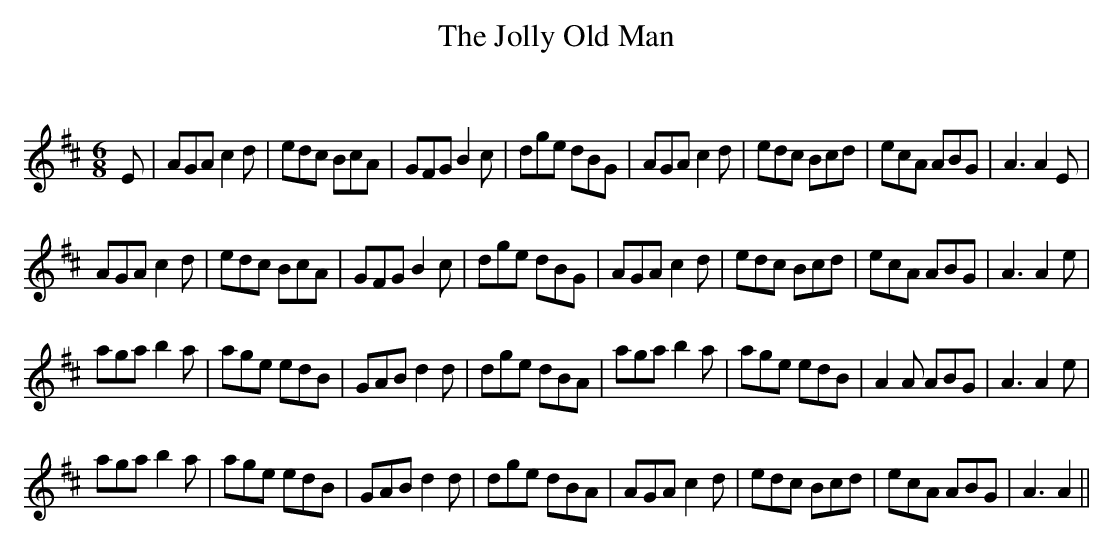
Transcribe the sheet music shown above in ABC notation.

X:1
T: The Jolly Old Man
C:
Q:180
K:D
M:6/8
L:1/16
E2|A2G2A2 c4d2|e2d2c2 B2c2A2|G2F2G2 B4c2|d2g2e2 d2B2G2|A2G2A2 c4d2|e2d2c2 B2c2d2|e2c2A2 A2B2G2|A6 A4E2|
A2G2A2 c4d2|e2d2c2 B2c2A2|G2F2G2 B4c2|d2g2e2 d2B2G2|A2G2A2 c4d2|e2d2c2 B2c2d2|e2c2A2 A2B2G2|A6A4e2|
a2g2a2 b4a2|a2g2e2 e2d2B2|G2A2B2 d4d2|d2g2e2 d2B2A2|a2g2a2 b4a2|a2g2e2 e2d2B2|A4A2 A2B2G2|A6A4e2|
a2g2a2 b4a2|a2g2e2 e2d2B2|G2A2B2 d4d2|d2g2e2 d2B2A2|A2G2A2 c4d2|e2d2c2 B2c2d2|e2c2A2 A2B2G2|A6A4||
